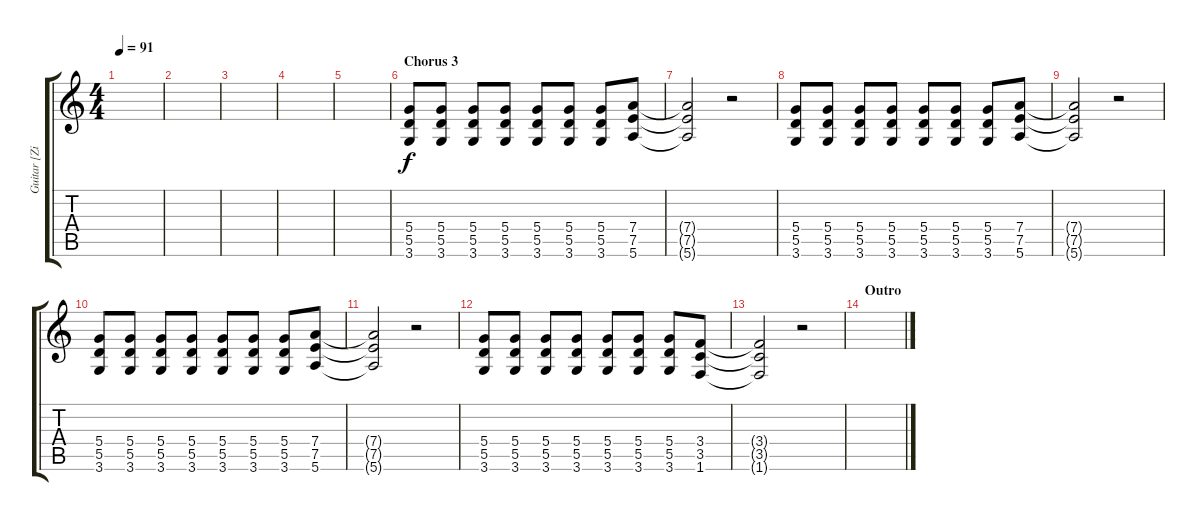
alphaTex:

\track ("Guitar [Zim Zum]" "Guitar [Zi") {instrument distortionguitar}
\staff {score tabs}
\tuning (E4 B3 G3 D3 A2 E2) {hide}
\ts (4 4)
\tempo 91
\clef g2
\ks c
|
|
|
|
|
\section ("" "Chorus 3")
(5.4 5.5 3.6).8{dy f} (5.4 5.5 3.6).8 (5.4 5.5 3.6).8 (5.4 5.5 3.6).8 (5.4 5.5 3.6).8 (5.4 5.5 3.6).8 (5.4 5.5 3.6).8 (7.4 7.5 5.6).8 |
(7.4{t} 7.5{t} 5.6{t}).2 r.2 |
(5.4 5.5 3.6).8 (5.4 5.5 3.6).8 (5.4 5.5 3.6).8 (5.4 5.5 3.6).8 (5.4 5.5 3.6).8 (5.4 5.5 3.6).8 (5.4 5.5 3.6).8 (7.4 7.5 5.6).8 |
(7.4{t} 7.5{t} 5.6{t}).2 r.2 |
(5.4 5.5 3.6).8 (5.4 5.5 3.6).8 (5.4 5.5 3.6).8 (5.4 5.5 3.6).8 (5.4 5.5 3.6).8 (5.4 5.5 3.6).8 (5.4 5.5 3.6).8 (7.4 7.5 5.6).8 |
(7.4{t} 7.5{t} 5.6{t}).2 r.2 |
(5.4 5.5 3.6).8 (5.4 5.5 3.6).8 (5.4 5.5 3.6).8 (5.4 5.5 3.6).8 (5.4 5.5 3.6).8 (5.4 5.5 3.6).8 (5.4 5.5 3.6).8 (3.4 3.5 1.6).8 |
(3.4{t} 3.5{t} 1.6{t}).2 r.2 |
\section ("" "Outro")
